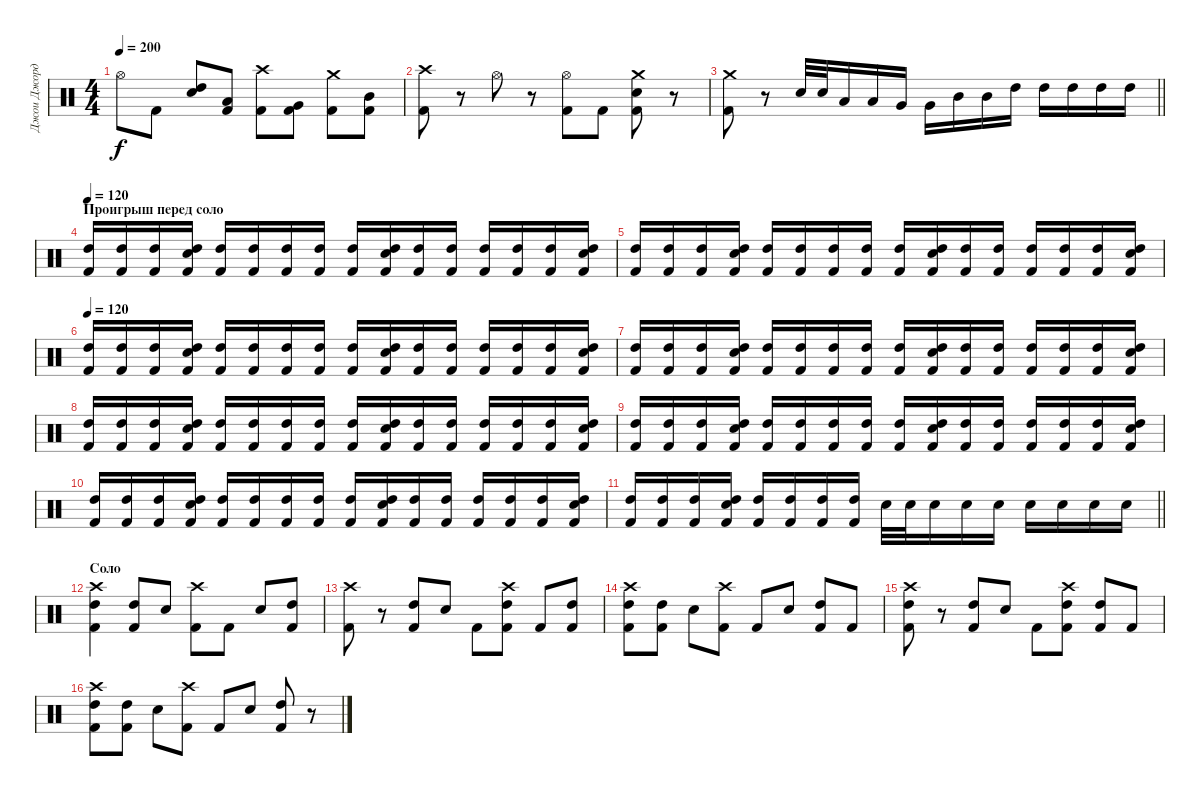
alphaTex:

\track ("Джои Джордисон" "Джои Джорд") {instrument percussion}
\staff {score}
\articulation defaults
\ts (4 4)
\tempo 200
\clef neutral
\ks c "Hi-Hat (open)".8{dy f} "Kick (hit) 2".8
("High Tom (hit)" "Electric Snare (hit)").8 ("Low Floor Tom (hit)" "Kick (hit) 2").8 ("Crash high (hit)" "Kick (hit) 2").8 ("Very Low Tom (hit)" "Kick (hit) 2").8 ("Crash medium (hit)" "Kick (hit) 2").8 ("Mid Tom (hit)" "Kick (hit) 2").8 |
("Crash high (hit)" "Kick (hit) 2").8 r.8 "Hi-Hat (open)".8 r.8 ("Hi-Hat (open)" "Kick (hit) 2").8 "Kick (hit) 2".8 ("Crash medium (hit)" "Electric Snare (hit)" "Kick (hit) 2").8 r.8 |
\barLineRight lightlight
("Crash medium (hit)" "Kick (hit) 2").8 r.8 "Electric Snare (hit)".32 "Electric Snare (hit)".32 "Low Floor Tom (hit)".16 "Low Floor Tom (hit)".16 "Very Low Tom (hit)".16 "Very Low Tom (hit)".16 "Mid Tom (hit)".16 "Mid Tom (hit)".16 "High Tom (hit)".16 "High Tom (hit)".16 "High Tom (hit)".16 "High Tom (hit)".16 "High Tom (hit)".16 |
\section ("" "Проигрыш перед соло")
\tempo 120
("High Tom (hit)" "Kick (hit) 2").16 ("High Tom (hit)" "Kick (hit) 2").16 ("High Tom (hit)" "Kick (hit) 2").16 ("High Tom (hit)" "Electric Snare (hit)" "Kick (hit) 2").16 ("High Tom (hit)" "Kick (hit) 2").16 ("High Tom (hit)" "Kick (hit) 2").16 ("High Tom (hit)" "Kick (hit) 2").16 ("High Tom (hit)" "Kick (hit) 2").16 ("High Tom (hit)" "Kick (hit) 2").16 ("High Tom (hit)" "Electric Snare (hit)" "Kick (hit) 2").16 ("High Tom (hit)" "Kick (hit) 2").16 ("High Tom (hit)" "Kick (hit) 2").16 ("High Tom (hit)" "Kick (hit) 2").16 ("High Tom (hit)" "Kick (hit) 2").16 ("High Tom (hit)" "Kick (hit) 2").16 ("High Tom (hit)" "Electric Snare (hit)" "Kick (hit) 2").16 |
("High Tom (hit)" "Kick (hit) 2").16 ("High Tom (hit)" "Kick (hit) 2").16 ("High Tom (hit)" "Kick (hit) 2").16 ("High Tom (hit)" "Electric Snare (hit)" "Kick (hit) 2").16 ("High Tom (hit)" "Kick (hit) 2").16 ("High Tom (hit)" "Kick (hit) 2").16 ("High Tom (hit)" "Kick (hit) 2").16 ("High Tom (hit)" "Kick (hit) 2").16 ("High Tom (hit)" "Kick (hit) 2").16 ("High Tom (hit)" "Electric Snare (hit)" "Kick (hit) 2").16 ("High Tom (hit)" "Kick (hit) 2").16 ("High Tom (hit)" "Kick (hit) 2").16 ("High Tom (hit)" "Kick (hit) 2").16 ("High Tom (hit)" "Kick (hit) 2").16 ("High Tom (hit)" "Kick (hit) 2").16 ("High Tom (hit)" "Electric Snare (hit)" "Kick (hit) 2").16 |
\tempo 120
("High Tom (hit)" "Kick (hit) 2").16 ("High Tom (hit)" "Kick (hit) 2").16 ("High Tom (hit)" "Kick (hit) 2").16 ("High Tom (hit)" "Electric Snare (hit)" "Kick (hit) 2").16 ("High Tom (hit)" "Kick (hit) 2").16 ("High Tom (hit)" "Kick (hit) 2").16 ("High Tom (hit)" "Kick (hit) 2").16 ("High Tom (hit)" "Kick (hit) 2").16 ("High Tom (hit)" "Kick (hit) 2").16 ("High Tom (hit)" "Electric Snare (hit)" "Kick (hit) 2").16 ("High Tom (hit)" "Kick (hit) 2").16 ("High Tom (hit)" "Kick (hit) 2").16 ("High Tom (hit)" "Kick (hit) 2").16 ("High Tom (hit)" "Kick (hit) 2").16 ("High Tom (hit)" "Kick (hit) 2").16 ("High Tom (hit)" "Electric Snare (hit)" "Kick (hit) 2").16 |
("High Tom (hit)" "Kick (hit) 2").16 ("High Tom (hit)" "Kick (hit) 2").16 ("High Tom (hit)" "Kick (hit) 2").16 ("High Tom (hit)" "Electric Snare (hit)" "Kick (hit) 2").16 ("High Tom (hit)" "Kick (hit) 2").16 ("High Tom (hit)" "Kick (hit) 2").16 ("High Tom (hit)" "Kick (hit) 2").16 ("High Tom (hit)" "Kick (hit) 2").16 ("High Tom (hit)" "Kick (hit) 2").16 ("High Tom (hit)" "Electric Snare (hit)" "Kick (hit) 2").16 ("High Tom (hit)" "Kick (hit) 2").16 ("High Tom (hit)" "Kick (hit) 2").16 ("High Tom (hit)" "Kick (hit) 2").16 ("High Tom (hit)" "Kick (hit) 2").16 ("High Tom (hit)" "Kick (hit) 2").16 ("High Tom (hit)" "Electric Snare (hit)" "Kick (hit) 2").16 |
("High Tom (hit)" "Kick (hit) 2").16 ("High Tom (hit)" "Kick (hit) 2").16 ("High Tom (hit)" "Kick (hit) 2").16 ("High Tom (hit)" "Electric Snare (hit)" "Kick (hit) 2").16 ("High Tom (hit)" "Kick (hit) 2").16 ("High Tom (hit)" "Kick (hit) 2").16 ("High Tom (hit)" "Kick (hit) 2").16 ("High Tom (hit)" "Kick (hit) 2").16 ("High Tom (hit)" "Kick (hit) 2").16 ("High Tom (hit)" "Electric Snare (hit)" "Kick (hit) 2").16 ("High Tom (hit)" "Kick (hit) 2").16 ("High Tom (hit)" "Kick (hit) 2").16 ("High Tom (hit)" "Kick (hit) 2").16 ("High Tom (hit)" "Kick (hit) 2").16 ("High Tom (hit)" "Kick (hit) 2").16 ("High Tom (hit)" "Electric Snare (hit)" "Kick (hit) 2").16 |
("High Tom (hit)" "Kick (hit) 2").16 ("High Tom (hit)" "Kick (hit) 2").16 ("High Tom (hit)" "Kick (hit) 2").16 ("High Tom (hit)" "Electric Snare (hit)" "Kick (hit) 2").16 ("High Tom (hit)" "Kick (hit) 2").16 ("High Tom (hit)" "Kick (hit) 2").16 ("High Tom (hit)" "Kick (hit) 2").16 ("High Tom (hit)" "Kick (hit) 2").16 ("High Tom (hit)" "Kick (hit) 2").16 ("High Tom (hit)" "Electric Snare (hit)" "Kick (hit) 2").16 ("High Tom (hit)" "Kick (hit) 2").16 ("High Tom (hit)" "Kick (hit) 2").16 ("High Tom (hit)" "Kick (hit) 2").16 ("High Tom (hit)" "Kick (hit) 2").16 ("High Tom (hit)" "Kick (hit) 2").16 ("High Tom (hit)" "Electric Snare (hit)" "Kick (hit) 2").16 |
("High Tom (hit)" "Kick (hit) 2").16 ("High Tom (hit)" "Kick (hit) 2").16 ("High Tom (hit)" "Kick (hit) 2").16 ("High Tom (hit)" "Electric Snare (hit)" "Kick (hit) 2").16 ("High Tom (hit)" "Kick (hit) 2").16 ("High Tom (hit)" "Kick (hit) 2").16 ("High Tom (hit)" "Kick (hit) 2").16 ("High Tom (hit)" "Kick (hit) 2").16 ("High Tom (hit)" "Kick (hit) 2").16 ("High Tom (hit)" "Electric Snare (hit)" "Kick (hit) 2").16 ("High Tom (hit)" "Kick (hit) 2").16 ("High Tom (hit)" "Kick (hit) 2").16 ("High Tom (hit)" "Kick (hit) 2").16 ("High Tom (hit)" "Kick (hit) 2").16 ("High Tom (hit)" "Kick (hit) 2").16 ("High Tom (hit)" "Electric Snare (hit)" "Kick (hit) 2").16 |
\barLineRight lightlight
("High Tom (hit)" "Kick (hit) 2").16 ("High Tom (hit)" "Kick (hit) 2").16 ("High Tom (hit)" "Kick (hit) 2").16 ("High Tom (hit)" "Electric Snare (hit)" "Kick (hit) 2").16 ("High Tom (hit)" "Kick (hit) 2").16 ("High Tom (hit)" "Kick (hit) 2").16 ("High Tom (hit)" "Kick (hit) 2").16 ("High Tom (hit)" "Kick (hit) 2").16 "Electric Snare (hit)".32 "Electric Snare (hit)".32 "Electric Snare (hit)".16 "Electric Snare (hit)".16 "Electric Snare (hit)".16 "Electric Snare (hit)".16 "Electric Snare (hit)".16 "Electric Snare (hit)".16 "Electric Snare (hit)".16 |
\section ("" "Соло")
("Crash high (hit)" "High Tom (hit)" "Kick (hit) 2").4 ("High Tom (hit)" "Kick (hit) 2").8 "Electric Snare (hit)".8 ("Crash high (hit)" "Kick (hit) 2").8 "Kick (hit) 2".8 "Electric Snare (hit)".8 ("High Tom (hit)" "Kick (hit) 2").8 |
("Crash high (hit)" "Kick (hit) 2").8 r.8 ("High Tom (hit)" "Kick (hit) 2").8 "Electric Snare (hit)".8 "Kick (hit) 2".8 ("Crash high (hit)" "High Tom (hit)" "Kick (hit) 2").8 "Kick (hit) 2".8 ("High Tom (hit)" "Kick (hit) 2").8 |
("Crash high (hit)" "High Tom (hit)" "Kick (hit) 2").8 ("High Tom (hit)" "Kick (hit) 2").8 "Electric Snare (hit)".8 ("Crash high (hit)" "Kick (hit) 2").8 "Kick (hit) 2".8 "Electric Snare (hit)".8 ("High Tom (hit)" "Kick (hit) 2").8 "Kick (hit) 2".8 |
("Crash high (hit)" "High Tom (hit)" "Kick (hit) 2").8 r.8 ("High Tom (hit)" "Kick (hit) 2").8 "Electric Snare (hit)".8 "Kick (hit) 2".8 ("Crash high (hit)" "High Tom (hit)" "Kick (hit) 2").8 ("High Tom (hit)" "Kick (hit) 2").8 "Kick (hit) 2".8 |
("Crash high (hit)" "High Tom (hit)" "Kick (hit) 2").8 ("High Tom (hit)" "Kick (hit) 2").8 "Electric Snare (hit)".8 ("Crash high (hit)" "Kick (hit) 2").8 "Kick (hit) 2".8 "Electric Snare (hit)".8 ("High Tom (hit)" "Kick (hit) 2").8 r.8
